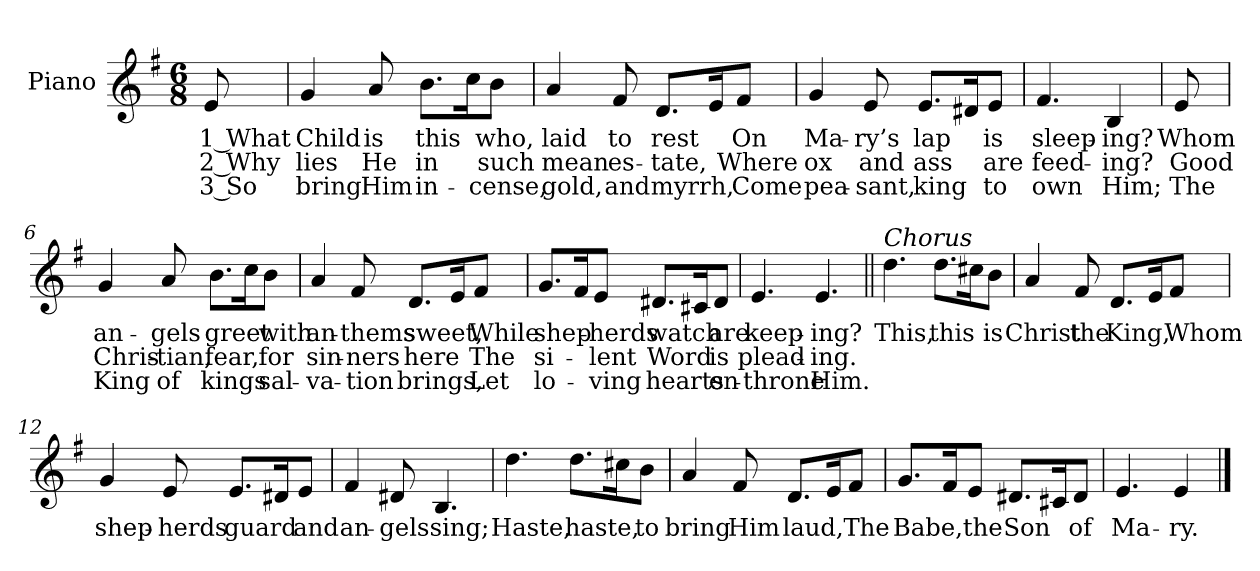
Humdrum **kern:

**kern	**text	**text	**text
*part1	*part1	*part1	*part1
*staff1	*staff1	*staff1	*staff1
*I"Piano	*	*	*
*I'Pno.	*	*	*
!!LO:PB:g=z
*clefG2	*	*	*
*k[f#]	*	*	*
*G:	*	*	*
*M6/8	*	*	*
=	=	=	=
!	!LO:LY:b:color=#000000	!LO:LY:b:color=#000000	!LO:LY:b:color=#000000
8ei/	1 What	2 Why	3 So
=1	=1	=1	=1
!	!LO:LY:b:color=#000000	!LO:LY:b:color=#000000	!LO:LY:b:color=#000000
4gi/	Child	lies	bring
!	!LO:LY:b:color=#000000	!LO:LY:b:color=#000000	!LO:LY:b:color=#000000
8ai/	is	He	Him
!	!LO:LY:b:color=#000000	!LO:LY:b:color=#000000	!LO:LY:b:color=#000000
8.bi\L	this	in	in-
16cci\	.	.	.
!	!LO:LY:b:color=#000000	!LO:LY:b:color=#000000	!LO:LY:b:color=#000000
8bi\J	who,	such	-cense,
=2	=2	=2	=2
!	!LO:LY:b:color=#000000	!LO:LY:b:color=#000000	!LO:LY:b:color=#000000
4ai/	laid	mean	gold,
!	!LO:LY:b:color=#000000	!LO:LY:b:color=#000000	!LO:LY:b:color=#000000
8f#i/	to	es-	and
!	!LO:LY:b:color=#000000	!LO:LY:b:color=#000000	!LO:LY:b:color=#000000
8.di/L	rest	-tate,	myrrh,
16ei/	.	.	.
!	!LO:LY:b:color=#000000	!LO:LY:b:color=#000000	!LO:LY:b:color=#000000
8f#i/J	On	Where	Come
=3	=3	=3	=3
!	!LO:LY:b:color=#000000	!LO:LY:b:color=#000000	!LO:LY:b:color=#000000
4gi/	Ma-	ox	pea-
!	!LO:LY:b:color=#000000	!LO:LY:b:color=#000000	!LO:LY:b:color=#000000
8ei/	-ry’s	and	-sant,
!	!LO:LY:b:color=#000000	!LO:LY:b:color=#000000	!LO:LY:b:color=#000000
8.ei/L	lap	ass	king
16d#Xi/	.	.	.
!	!LO:LY:b:color=#000000	!LO:LY:b:color=#000000	!LO:LY:b:color=#000000
8ei/J	is	are	to
!!LO:LB:g=z
=4	=4	=4	=4
!	!LO:LY:b:color=#000000	!LO:LY:b:color=#000000	!LO:LY:b:color=#000000
4.f#i/	sleep-	feed-	own
!	!LO:LY:b:color=#000000	!LO:LY:b:color=#000000	!LO:LY:b:color=#000000
4Bi/	-ing?	-ing?	Him;
=5	=5	=5	=5
!	!LO:LY:b:color=#000000	!LO:LY:b:color=#000000	!LO:LY:b:color=#000000
8ei/L	Whom	Good	The
=6	=6	=6	=6
!	!LO:LY:b:color=#000000	!LO:LY:b:color=#000000	!LO:LY:b:color=#000000
4gi/	an-	Chris-	King
!	!LO:LY:b:color=#000000	!LO:LY:b:color=#000000	!LO:LY:b:color=#000000
8ai/	-gels	-tian,	of
!	!LO:LY:b:color=#000000	!LO:LY:b:color=#000000	!LO:LY:b:color=#000000
8.bi\L	greet	fear,	kings
16cci\	.	.	.
!	!LO:LY:b:color=#000000	!LO:LY:b:color=#000000	!LO:LY:b:color=#000000
8bi\J	with	for	sal-
=7	=7	=7	=7
!	!LO:LY:b:color=#000000	!LO:LY:b:color=#000000	!LO:LY:b:color=#000000
4ai/	an-	sin-	-va-
!	!LO:LY:b:color=#000000	!LO:LY:b:color=#000000	!LO:LY:b:color=#000000
8f#i/	-thems	-ners	-tion
!	!LO:LY:b:color=#000000	!LO:LY:b:color=#000000	!LO:LY:b:color=#000000
8.di/L	sweet,	here	brings,
16ei/	.	.	.
!	!LO:LY:b:color=#000000	!LO:LY:b:color=#000000	!LO:LY:b:color=#000000
8f#i/J	While	The	Let
!!LO:LB:g=z
=8	=8	=8	=8
!	!LO:LY:b:color=#000000	!LO:LY:b:color=#000000	!LO:LY:b:color=#000000
8.gi/L	shep-	si-	lo-
16f#i/	.	.	.
!	!LO:LY:b:color=#000000	!LO:LY:b:color=#000000	!LO:LY:b:color=#000000
8ei/J	-herds	-lent	-ving
!	!LO:LY:b:color=#000000	!LO:LY:b:color=#000000	!LO:LY:b:color=#000000
8.d#Xi/L	watch	Word	hearts
16c#Xi/	.	.	.
!	!LO:LY:b:color=#000000	!LO:LY:b:color=#000000	!LO:LY:b:color=#000000
8d#i/J	are	is	en-
=9	=9	=9	=9
!	!LO:LY:b:color=#000000	!LO:LY:b:color=#000000	!LO:LY:b:color=#000000
4.ei/	keep-	plead-	-throne
!	!LO:LY:b:color=#000000	!LO:LY:b:color=#000000	!LO:LY:b:color=#000000
4.ei/	-ing?	-ing.	Him.
=10||	=10||	=10||	=10||
!LO:TX:a:i:t=Chorus	!	!	!
!	!LO:LY:b:color=#000000	!	!
4.ddi\	This,	.	.
!	!LO:LY:b:color=#000000	!	!
8.ddi\L	this	.	.
16cc#Xi\	.	.	.
!	!LO:LY:b:color=#000000	!	!
8bi\J	is	.	.
=11	=11	=11	=11
!	!LO:LY:b:color=#000000	!	!
4ai/	Christ	.	.
!	!LO:LY:b:color=#000000	!	!
8f#i/	the	.	.
!	!LO:LY:b:color=#000000	!	!
8.di/L	King,	.	.
16ei/	.	.	.
!	!LO:LY:b:color=#000000	!	!
8f#i/J	Whom	.	.
!!LO:LB:g=z
=12	=12	=12	=12
!	!LO:LY:b:color=#000000	!	!
4gi/	shep-	.	.
!	!LO:LY:b:color=#000000	!	!
8ei/	-herds	.	.
!	!LO:LY:b:color=#000000	!	!
8.ei/L	guard	.	.
16d#Xi/	.	.	.
!	!LO:LY:b:color=#000000	!	!
8ei/J	and	.	.
=13	=13	=13	=13
!	!LO:LY:b:color=#000000	!	!
4f#i/	an-	.	.
!	!LO:LY:b:color=#000000	!	!
8d#Xi/	-gels	.	.
!	!LO:LY:b:color=#000000	!	!
4.Bi/	sing;	.	.
=14	=14	=14	=14
!	!LO:LY:b:color=#000000	!	!
4.ddi\	Haste,	.	.
!	!LO:LY:b:color=#000000	!	!
8.ddi\L	haste,	.	.
16cc#Xi\	.	.	.
!	!LO:LY:b:color=#000000	!	!
8bi\J	to	.	.
!!LO:LB:g=z
=15	=15	=15	=15
!	!LO:LY:b:color=#000000	!	!
4ai/	bring	.	.
!	!LO:LY:b:color=#000000	!	!
8f#i/	Him	.	.
!	!LO:LY:b:color=#000000	!	!
8.di/L	laud,	.	.
16ei/	.	.	.
!	!LO:LY:b:color=#000000	!	!
8f#i/J	The	.	.
=16	=16	=16	=16
!	!LO:LY:b:color=#000000	!	!
8.gi/L	Babe,	.	.
16f#i/	.	.	.
!	!LO:LY:b:color=#000000	!	!
8ei/J	the	.	.
!	!LO:LY:b:color=#000000	!	!
8.d#Xi/L	Son	.	.
16c#Xi/	.	.	.
!	!LO:LY:b:color=#000000	!	!
8d#i/J	of	.	.
=17	=17	=17	=17
!	!LO:LY:b:color=#000000	!	!
4.ei/	Ma-	.	.
!	!LO:LY:b:color=#000000	!	!
4ei/	-ry.	.	.
==	==	==	==
*-	*-	*-	*-
